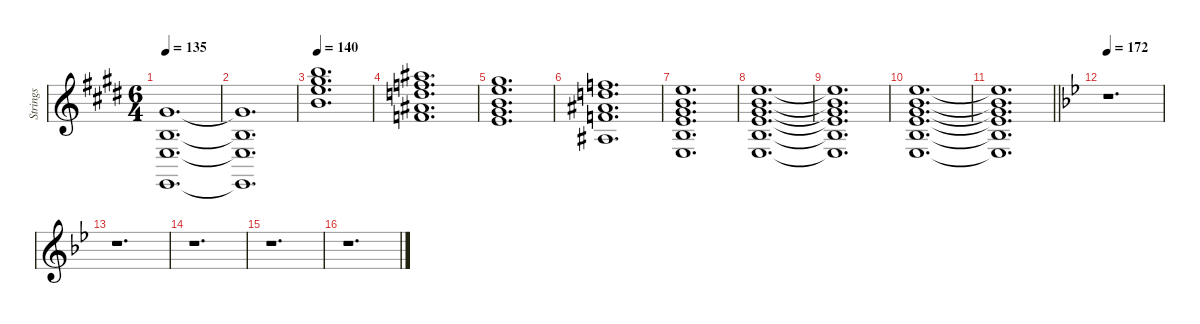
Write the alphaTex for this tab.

\defaultSystemsLayout 4
\hideDynamics
\bracketExtendMode nobrackets
\firstSystemTrackNameMode fullname
\otherSystemsTrackNameMode fullname
\otherSystemsTrackNameOrientation horizontal
\track ("Strings" "vln.") {mute instrument stringensemble1}
\staff {score}
\tuning (E4 B3 G3 D3 A2 C2)
\ts (6 4)
\tempo 135
\clef g2
\ks e
(4.1{t acc #} 4.3{t acc forcenatural} 2.4{t acc forcenatural} 4.6{t acc forcenatural}).1{d dy f beam Up} |
(4.1{t acc #} 4.3{t acc forcenatural} 2.4{t acc forcenatural} 4.6{t acc forcenatural}).1{d beam Up} |
\tempo 140
(19.1{acc forcenatural} 21.2{acc #} 21.3{acc forcenatural} 21.4{acc forcenatural}).1{d dy p beam Down} |
(18.1{acc #} 18.2{acc forcenatural} 19.3{acc forcenatural} 20.4{acc #} 20.5{acc forcenatural}).1{d beam Down} |
(16.1{acc #} 17.2{acc forcenatural} 16.3{acc forcenatural} 18.4{acc #} 19.5{acc forcenatural}).1{d beam Down} |
(13.1{acc forcenatural} 15.2{acc forcenatural} 15.3{acc #} 15.4{acc forcenatural} 13.5{acc #}).1{d beam Up} |
(12.1{acc forcenatural} 12.2{acc forcenatural} 13.3{acc #} 14.4{acc forcenatural} 14.5{acc forcenatural} 16.6{acc forcenatural}).1{d beam Up} |
(12.1{acc forcenatural} 12.2{acc forcenatural} 13.3{acc #} 14.4{acc forcenatural} 14.5{acc forcenatural} 16.6{acc forcenatural}).1{d beam Up} |
(12.1{t acc forcenatural} 12.2{t acc forcenatural} 13.3{t acc #} 14.4{t acc forcenatural} 14.5{t acc forcenatural} 16.6{t acc forcenatural}).1{d dy f beam Up} |
(12.1{acc forcenatural} 12.2{acc forcenatural} 13.3{acc #} 14.4{acc forcenatural} 14.5{acc forcenatural} 16.6{acc forcenatural}).1{d dy p beam Up} |
\barLineRight lightlight
(12.1{t acc forcenatural} 12.2{t acc forcenatural} 13.3{t acc #} 14.4{t acc forcenatural} 14.5{t acc forcenatural} 16.6{t acc forcenatural}).1{d dy f beam Up} |
\tempo 172
\ks gminor
r.1{d beam Down} |
r.1{d beam Down} |
r.1{d beam Down} |
r.1{d beam Down} |
r.1{d beam Down}
